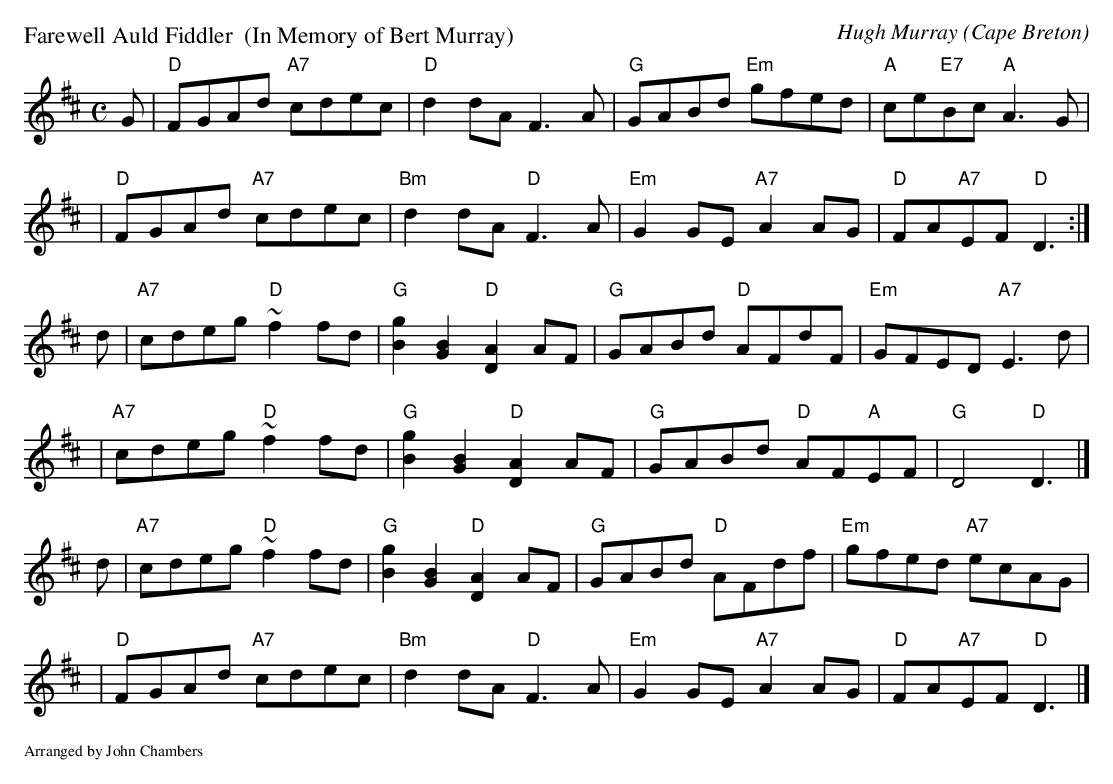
X:1
P: Farewell Auld Fiddler  (In Memory of Bert Murray)
C: Hugh Murray
O: Cape Breton
M: C
L: 1/8
K: D
G \
| "D"FGAd "A7"cdec | "D"d2dA F3A | "G"GABd "Em"gfed | "A"ce"E7"Bc "A"A3G |
| "D"FGAd "A7"cdec | "Bm"d2dA "D"F3A | "Em"G2GE "A7"A2AG | "D"FA"A7"EF "D"D3 :|
d \
| "A7"cdeg "D"~f2fd | "G"[g2B2][B2G2] "D"[A2D2]AF | "G"GABd "D"AFdF | "Em"GFED "A7"E3d |
| "A7"cdeg "D"~f2fd | "G"[g2B2][B2G2] "D"[A2D2]AF | "G"GABd "D"AF"A"EF | "G"D4 "D"D3 |]
d \
| "A7"cdeg "D"~f2fd | "G"[g2B2][B2G2] "D"[A2D2]AF | "G"GABd "D"AFdf | "Em"gfed "A7"ecAG |
| "D"FGAd "A7"cdec | "Bm"d2dA "D"F3A | "Em"G2GE "A7"A2AG | "D"FA"A7"EF "D"D3 |]
